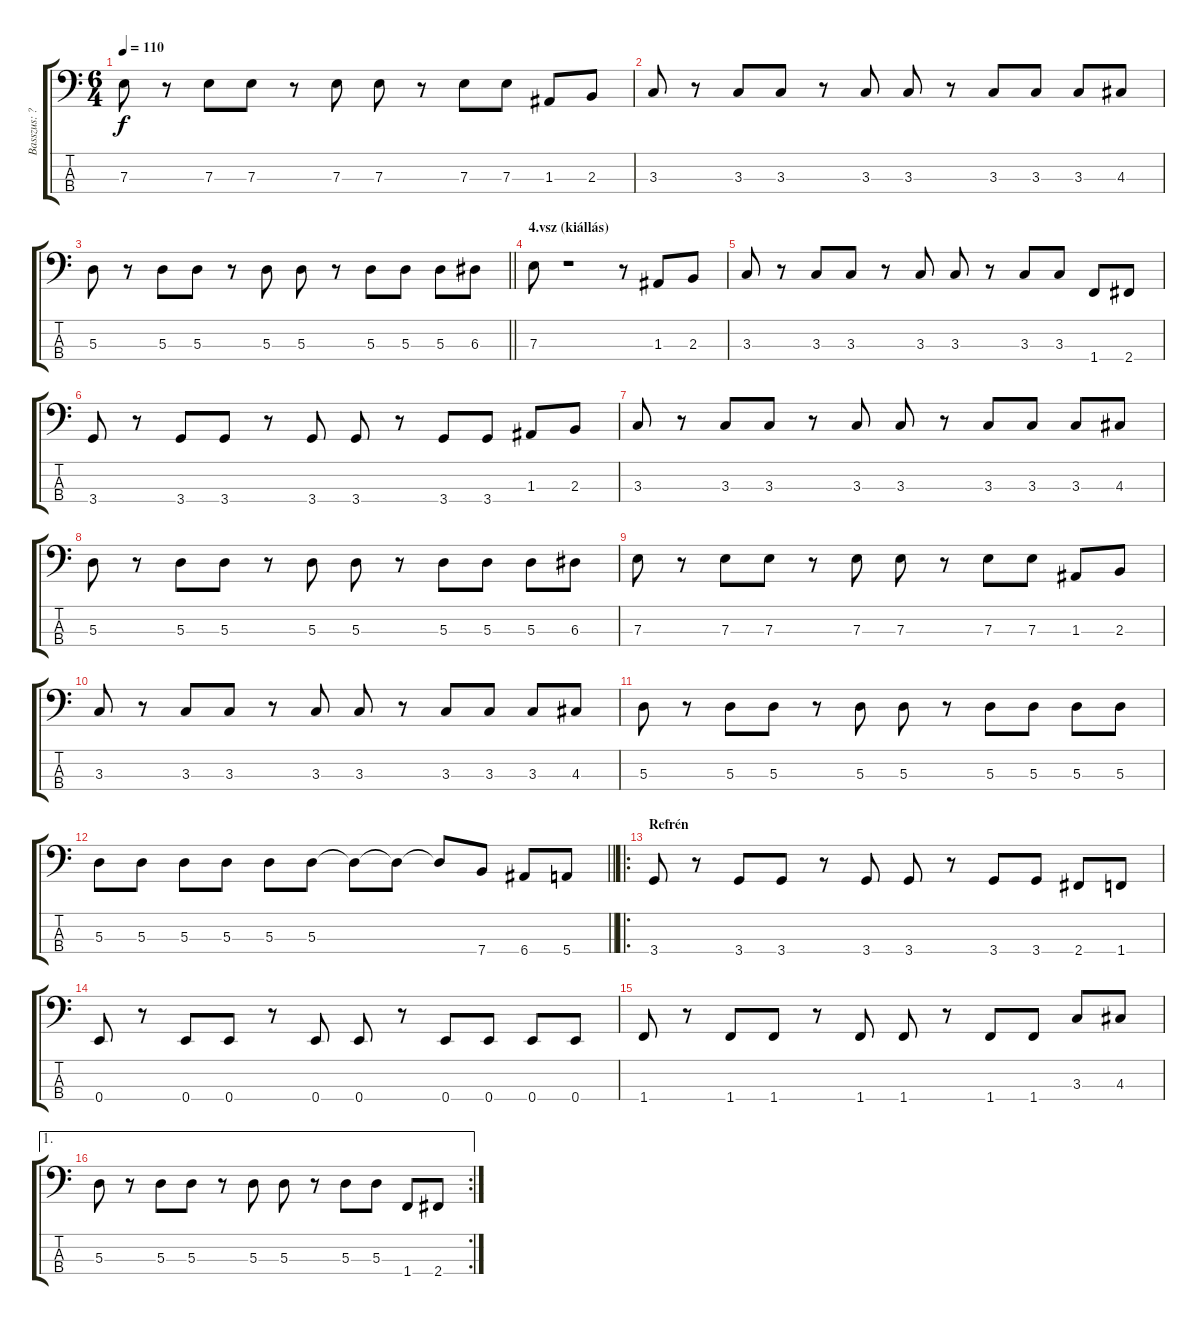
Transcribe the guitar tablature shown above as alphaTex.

\track ("Basszus: ?" "Basszus: ?") {instrument electricbassfinger}
\staff {score tabs}
\tuning (G2 D2 A1 E1) {hide}
\ts (6 4)
\tempo 110
\clef f4
\ks c
7.3.8{dy f} r.8 7.3.8 7.3.8 r.8 7.3.8 7.3.8 r.8 7.3.8 7.3.8 1.3.8 2.3.8 |
3.3.8 r.8 3.3.8 3.3.8 r.8 3.3.8 3.3.8 r.8 3.3.8 3.3.8 3.3.8 4.3.8 |
\barLineRight lightlight
5.3.8 r.8 5.3.8 5.3.8 r.8 5.3.8 5.3.8 r.8 5.3.8 5.3.8 5.3.8 6.3.8 |
\section ("" "4.vsz (kiállás)")
7.3.8 r.1 r.8 1.3.8 2.3.8 |
3.3.8 r.8 3.3.8 3.3.8 r.8 3.3.8 3.3.8 r.8 3.3.8 3.3.8 1.4.8 2.4.8 |
3.4.8 r.8 3.4.8 3.4.8 r.8 3.4.8 3.4.8 r.8 3.4.8 3.4.8 1.3.8 2.3.8 |
3.3.8 r.8 3.3.8 3.3.8 r.8 3.3.8 3.3.8 r.8 3.3.8 3.3.8 3.3.8 4.3.8 |
5.3.8 r.8 5.3.8 5.3.8 r.8 5.3.8 5.3.8 r.8 5.3.8 5.3.8 5.3.8 6.3.8 |
7.3.8 r.8 7.3.8 7.3.8 r.8 7.3.8 7.3.8 r.8 7.3.8 7.3.8 1.3.8 2.3.8 |
3.3.8 r.8 3.3.8 3.3.8 r.8 3.3.8 3.3.8 r.8 3.3.8 3.3.8 3.3.8 4.3.8 |
5.3.8 r.8 5.3.8 5.3.8 r.8 5.3.8 5.3.8 r.8 5.3.8 5.3.8 5.3.8 5.3.8 |
\barLineRight lightlight
5.3.8 5.3.8 5.3.8 5.3.8 5.3.8 5.3.8 5.3{t}.8 5.3{t}.8 5.3{t}.8 7.4.8 6.4.8 5.4.8 |
\ro
\section ("" "Refrén")
3.4.8 r.8 3.4.8 3.4.8 r.8 3.4.8 3.4.8 r.8 3.4.8 3.4.8 2.4.8 1.4.8 |
0.4.8 r.8 0.4.8 0.4.8 r.8 0.4.8 0.4.8 r.8 0.4.8 0.4.8 0.4.8 0.4.8 |
1.4.8 r.8 1.4.8 1.4.8 r.8 1.4.8 1.4.8 r.8 1.4.8 1.4.8 3.3.8 4.3.8 |
\ae 1
\rc 2
5.3.8 r.8 5.3.8 5.3.8 r.8 5.3.8 5.3.8 r.8 5.3.8 5.3.8 1.4.8 2.4.8
